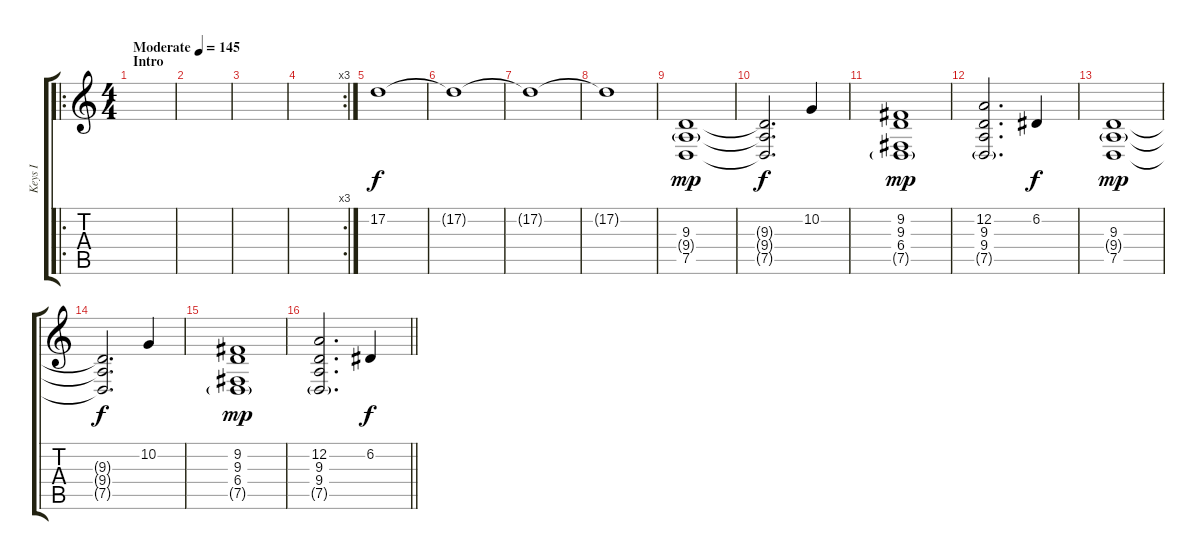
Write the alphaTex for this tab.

\track ("Keys I" "Keys I") {instrument choiraahs}
\staff {score tabs}
\tuning (D4 A3 F3 C3 G2 C2) {hide}
\ro
\ts (4 4)
\section ("" "Intro")
\tempo (145 "Moderate")
\clef g2
\ks c
|
|
|
\rc 3
|
17.2.1{balance 1} |
17.2{t}.1 |
17.2{t}.1{volume 16} |
17.2{t}.1 |
(9.3 9.4{g} 7.5).1{dy mp volume 10 balance 8} |
(9.3{t} 9.4{t} 7.5{t}).2{d dy f} 10.2.4 |
(9.2 9.3 6.4 7.5{g}).1{dy mp} |
(12.2 9.3 9.4 7.5{g}).2{d} 6.2.4{dy f} |
(9.3 9.4{g} 7.5).1{dy mp} |
(9.3{t} 9.4{t} 7.5{t}).2{d dy f} 10.2.4 |
(9.2 9.3 6.4 7.5{g}).1{dy mp} |
\barLineRight lightlight
(12.2 9.3 9.4 7.5{g}).2{d} 6.2.4{dy f}
